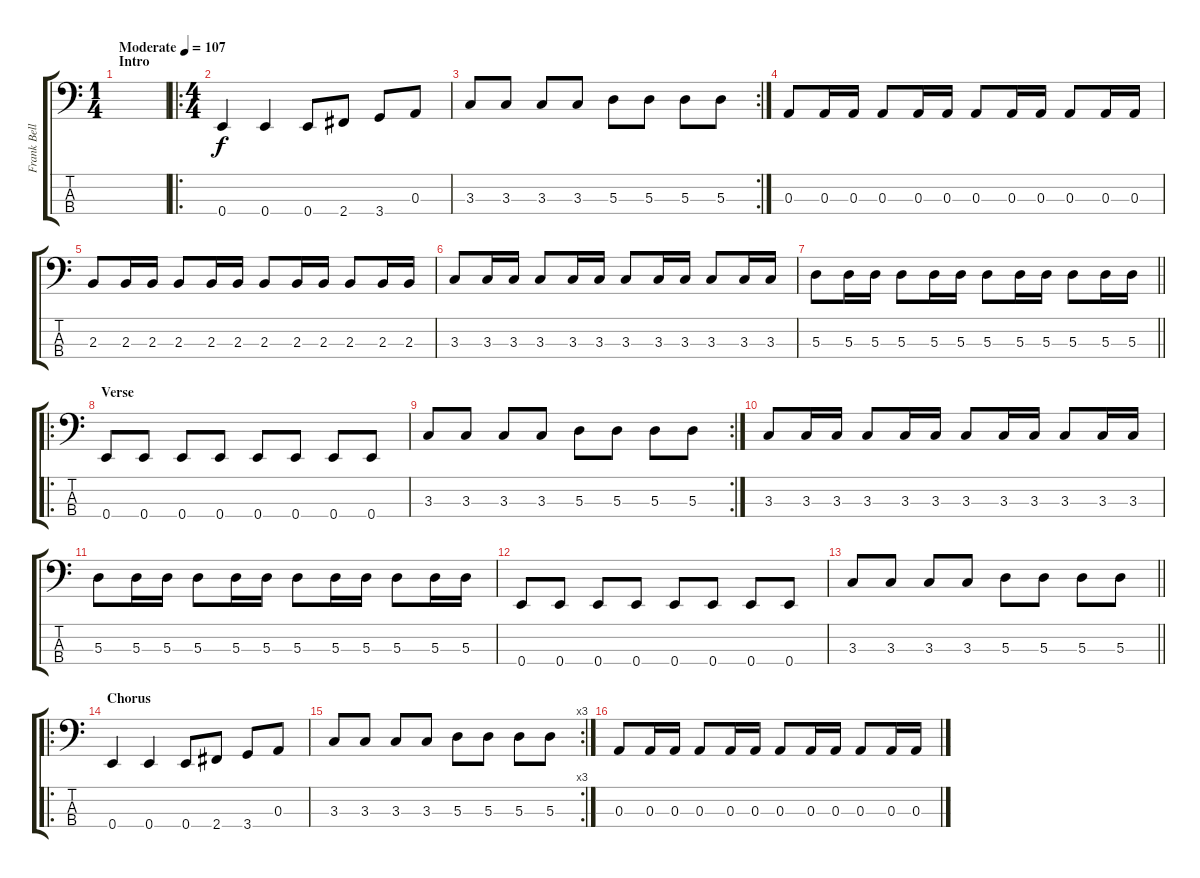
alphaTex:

\track ("Frank Bello" "Frank Bell") {instrument electricbassfinger}
\staff {score tabs}
\tuning (G2 D2 A1 E1) {hide}
\ts (1 4)
\section ("" "Intro")
\tempo (107 "Moderate")
\clef f4
\ks c
|
\ro
\ts (4 4)
0.4.4 0.4.4 0.4.8 2.4.8 3.4.8 0.3.8 |
\rc 2
3.3.8 3.3.8 3.3.8 3.3.8 5.3.8 5.3.8 5.3.8 5.3.8 |
0.3.8 0.3.16 0.3.16 0.3.8 0.3.16 0.3.16 0.3.8 0.3.16 0.3.16 0.3.8 0.3.16 0.3.16 |
2.3.8 2.3.16 2.3.16 2.3.8 2.3.16 2.3.16 2.3.8 2.3.16 2.3.16 2.3.8 2.3.16 2.3.16 |
3.3.8 3.3.16 3.3.16 3.3.8 3.3.16 3.3.16 3.3.8 3.3.16 3.3.16 3.3.8 3.3.16 3.3.16 |
\barLineRight lightlight
5.3.8 5.3.16 5.3.16 5.3.8 5.3.16 5.3.16 5.3.8 5.3.16 5.3.16 5.3.8 5.3.16 5.3.16 |
\ro
\section ("" "Verse")
0.4.8 0.4.8 0.4.8 0.4.8 0.4.8 0.4.8 0.4.8 0.4.8 |
\rc 2
3.3.8 3.3.8 3.3.8 3.3.8 5.3.8 5.3.8 5.3.8 5.3.8 |
3.3.8 3.3.16 3.3.16 3.3.8 3.3.16 3.3.16 3.3.8 3.3.16 3.3.16 3.3.8 3.3.16 3.3.16 |
5.3.8 5.3.16 5.3.16 5.3.8 5.3.16 5.3.16 5.3.8 5.3.16 5.3.16 5.3.8 5.3.16 5.3.16 |
0.4.8 0.4.8 0.4.8 0.4.8 0.4.8 0.4.8 0.4.8 0.4.8 |
\barLineRight lightlight
3.3.8 3.3.8 3.3.8 3.3.8 5.3.8 5.3.8 5.3.8 5.3.8 |
\ro
\section ("" "Chorus")
0.4.4 0.4.4 0.4.8 2.4.8 3.4.8 0.3.8 |
\rc 3
3.3.8 3.3.8 3.3.8 3.3.8 5.3.8 5.3.8 5.3.8 5.3.8 |
0.3.8 0.3.16 0.3.16 0.3.8 0.3.16 0.3.16 0.3.8 0.3.16 0.3.16 0.3.8 0.3.16 0.3.16
